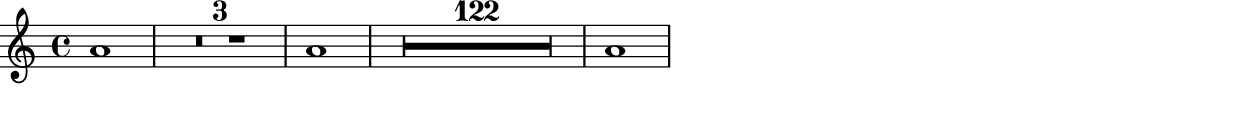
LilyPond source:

%% Generated by lilypond-book
%% Options: [exampleindent=10.16\mm,fragment,indent=0\mm,line-width=160\mm,paper-height=845.047\pt,paper-width=597.508\pt,papersize='(cons (* 597.508 pt) (* 845.047 pt)),quote,relative=2]
\include "lilypond-book-preamble.ly"


% ****************************************************************
% Start cut-&-pastable-section
% ****************************************************************

#(ly:set-option 'eps-box-padding 3.000000)



\paper {
  #(set-paper-size '(cons (* 597.508 pt) (* 845.047 pt)))
  indent = 0\mm
  line-width = 160\mm
  % offset the left padding, also add 1mm as lilypond creates cropped
  % images with a little space on the right
  line-width = #(- line-width (* mm  3.000000) (* mm 1))
  line-width = 160\mm - 2.0 * 10.16\mm
  % offset the left padding, also add 1mm as lilypond creates cropped
  % images with a little space on the right
  line-width = #(- line-width (* mm  3.000000) (* mm 1))
}

\layout {
  
}


\relative c''
{


% ****************************************************************
% ly snippet contents follows:
% ****************************************************************
\sourcefileline 6126
a1
\set Score.skipBars = ##t
R1*3
a1
\set Score.skipBars = ##t
R1*122
a1


% ****************************************************************
% end ly snippet
% ****************************************************************
}
